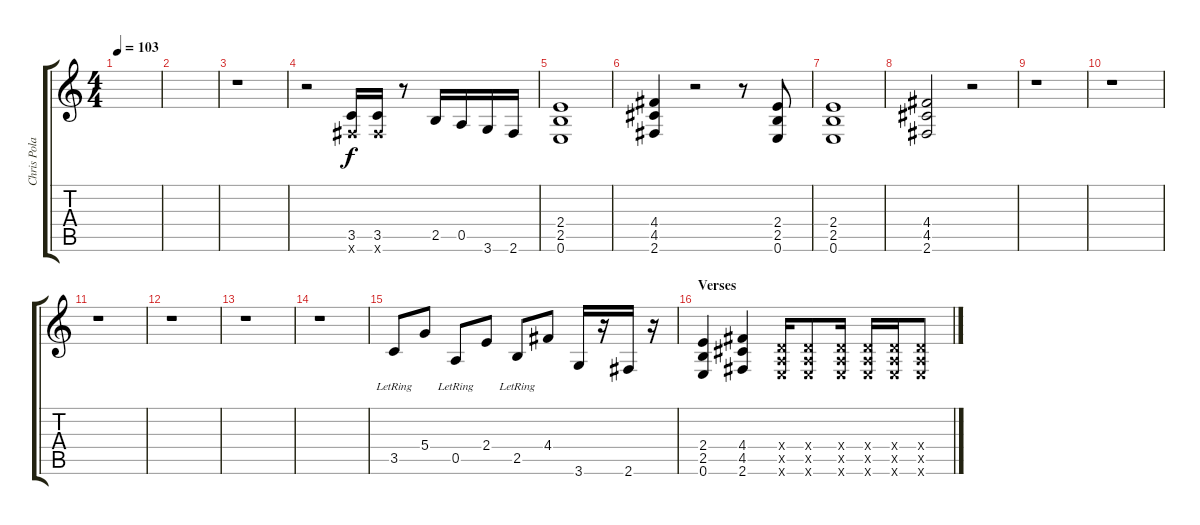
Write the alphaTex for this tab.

\track ("Chris Poland" "Chris Pola") {instrument distortionguitar}
\staff {score tabs}
\tuning (E4 B3 G3 D3 A2 E2) {hide}
\ts (4 4)
\tempo 103
\clef g2
\ks c
|
|
r.1 |
r.2 (3.5 2.6{x}).16 (3.5 2.6{x}).16 r.8 2.5.16 0.5.16 3.6.16 2.6.16 |
(2.4 2.5 0.6).1 |
(4.4 4.5 2.6).4 r.2 r.8 (2.4 2.5 0.6).8 |
(2.4 2.5 0.6).1 |
(4.4 4.5 2.6).2 r.2 |
r.1 |
r.1 |
r.1 |
r.1 |
r.1 |
r.1 |
3.5{lr}.8 5.4.8 0.5{lr}.8 2.4.8 2.5{lr}.8 4.4.8 3.6.16 r.16 2.6.16 r.16 |
\section ("" "Verses")
(2.4 2.5 0.6).4 (4.4 4.5 2.6).4 (0.4{x} 0.5{x} 0.6{x}).16 (0.4{x} 0.5{x} 0.6{x}).8 (0.4{x} 0.5{x} 0.6{x}).16 (0.4{x} 0.5{x} 0.6{x}).16 (0.4{x} 0.5{x} 0.6{x}).16 (0.4{x} 0.5{x} 0.6{x}).8
